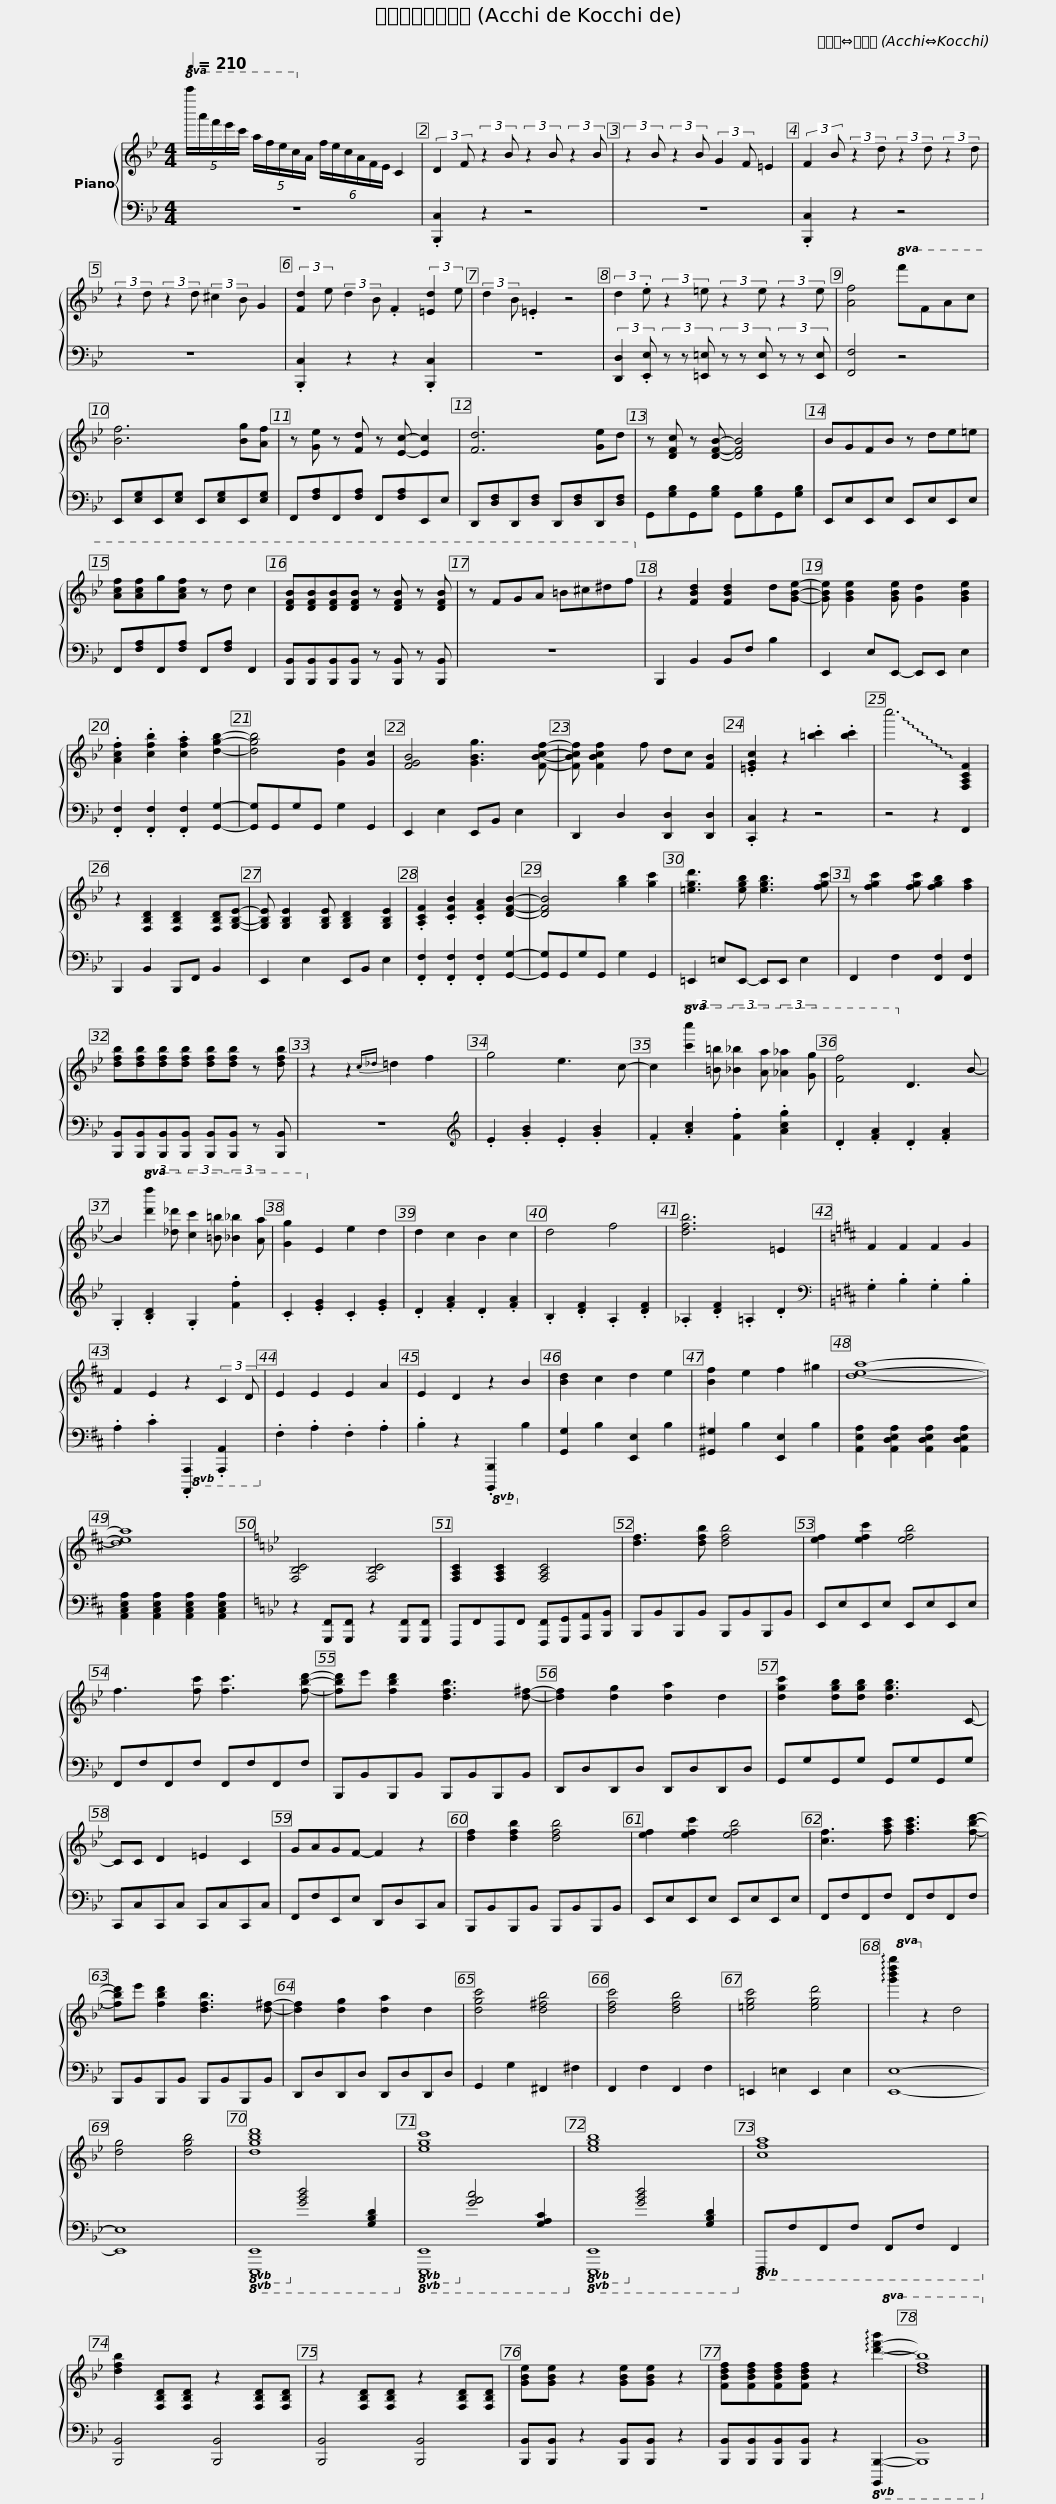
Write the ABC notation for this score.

X:1
%%score { 1 | ( 2 3 ) }
L:1/8
Q:1/4=210
M:4/4
I:linebreak $
K:Bb
V:1 treble
V:2 bass
V:3 bass
V:1
!8va(! (5:4:5c'''/a''/f''/e''/c''/ (5:4:5a'/f'/e'/c'/!8va)!a/ (6:4:6f/e/c/A/F/E/ C2 |$ (3:2:2D2 F (3:2:2z2 B (3:2:2z2 B (3:2:2z2 B | (3:2:2z2 B (3:2:2z2 B (3:2:2G2 F =E2 | (3:2:2F2 B (3:2:2z2 d (3:2:2z2 d (3:2:2z2 d |$ (3:2:2z2 d (3:2:2z2 d (3:2:2^c2 B G2 | %5
 (3:2:2[Fd]2 e (3:2:2d2 B .F2 (3:2:2[=Ed]2 e | (3:2:2d2 B .=E2 z4 |$ (3:2:2d2 .e (3:2:2z2 =e (3:2:2z2 e (3:2:2z2 e | [Af]4!8va(! f'fac' | [bf']6 [bg'][af'] |$ %10
 z [ge'] z [fd'] z [ec']- [ec']2 | [fd']6 [ge']d' | z [dfc'] z [dfb]- [dfb]4 |$ bgfb z d'e'=e' | [ac'f'][ac'f']g'[ac'f'] z d' c'2 | %15
 [dfb][dfb][dfb][dfb] z [dfb] z [dfb] |$ z fga =b^c'^d'f'!8va)! | z2 [FBd]2 [FBd]2 d[GBe]- | [GBe] [GBe]2 [GBe] [Gd]2 [GBe]2 | .[Acf]2 .[cfb]2 .[cfa]2 [dgb]2- |$ %20
 [dgb]4 [Gd]2 [Gc]2 | [FGB]4 [GBg]3 [FBcf]- | [FBcf] [FBcf]2 f dc [FB]2 | .[=EGc]2 z2 .[=bc']2 .[bc']2 |$ !~(!c''6 !~)![F,A,CF]2 | %25
 z2 [F,B,D]2 [F,B,D]2 [F,B,D][G,B,E]- | [G,B,E] [G,B,E]2 [G,B,E] [G,B,D]2 [G,B,E]2 | .[A,CF]2 .[CFB]2 .[CFA]2 [DFB]2- |$ [DFB]4 [gb]2 [gc']2 | [=egd']3 [egb] [egb]3 [fgc'] | %30
 z [fgc']2 [fgc'] [fgb]2 [fa]2 | [dfb][dfb][dfb][dfb] [dfb][dfb] z [dfb] |$ z2 z2{c_d} =d2 f2 | g4 e3 c- | c2!8va(! (3:2:2[c'c'']2 [=b=b'] (3:2:2[_b_b']2 [aa'] (3:2:2[_a_a']2 [gg'] | %35
 [ff']4!8va)! d3 B- |$ B2!8va(! (3:2:2[d'd'']2 [_d'_d''] (3:2:2[c'c'']2 [=b=b'] (3:2:2[_b_b']2 [aa'] | [gg']2!8va)! e2 e2 d2 | d2 c2 B2 c2 | d4 f4 |$ %40
 [dfb]6 =E2 |[K:D] F2 F2 F2 G2 | F2 E2 z2 (3:2:2C2 D | E2 E2 E2 A2 |$ E2 D2 z2 B2 | %45
 [Bd]2 c2 d2 e2 | [Bf]2 e2 f2 ^g2 | [dea]8- |$ [dea]8 |[K:Bb] [F,B,C]4 [F,B,C]4 | %50
 [F,A,C]2 [F,A,C]2 [F,A,C]4 | [df]3 [dfb] [dfb]4 |$ [ef]2 [efc']2 [efb]4 | f3 [fc'] [fc']3 [fbd']- | [fbd']e' [fbd']2 [dfb]3 [d^f]- |$ %55
 [df]2 [dg]2 [da]2 d2 | [dgc']2 [dgb][dgb] [dgb]3 C- | CC D2 =E2 C2 |$ GAGF- F2 z2 | [df]2 [dfb]2 [dfb]4 | %60
 [ef]2 [efc']2 [efb]4 |$ [cf]3 [fac'] [fac']3 [fbd']- | [fbd']e' [fbd']2 [dfb]3 [d^f]- | [df]2 [dg]2 [da]2 d2 |$ [dgc']4 [d^fb]4 | %65
 [dfc']4 [dfb]4 | [=egc']4 [egd']4 |!8va(! !arpeggio![g'b'd''g'']2!8va)! z2 d4 | [dg]4 [dgb]4 | [dgbd']8 |$ %70
 [egc']8 | [egb]8 | [cfa]8 | [dfb]2 [F,B,D][F,B,D] z2 [F,B,D][F,B,D] | z2 [F,B,D][F,B,D] z2 [F,B,D][F,B,D] |$ %75
 [GBe][GBe] z2 [GBe][GBe] z2 | [FBdf][FBdf][FBdf][FBdf] z2!8va(! !arpeggio![d'f'b']2- | [d'f'b']8!8va)! |] %78
V:2
 z8 |$ .[B,,,C,]2 z2 z4 | z8 | .[B,,,C,]2 z2 z4 |$ z8 | %5
 .[B,,,C,]2 z2 z2 .[B,,,C,]2 | z8 |$ (3:2:2[D,,D,]2 .[E,,E,] (3z z [=E,,=E,] (3z z [E,,E,] (3z z [E,,E,] | [F,,F,]4 z4 | E,,[E,G,]E,,[E,G,] E,,[E,G,]E,,[E,G,] |$ %10
 F,,[F,A,]F,,[F,A,] F,,[F,A,]E,,E, | D,,[D,F,]D,,[D,F,] D,,[D,F,]D,,[D,F,] | G,,[G,B,]G,,[G,B,] G,,[G,B,]G,,[G,B,] |$ E,,E,E,,E, E,,E,E,,E, | F,,[F,A,]F,,[F,A,] F,,[F,A,] F,,2 | %15
 [B,,,B,,][B,,,B,,][B,,,B,,][B,,,B,,] z [B,,,B,,] z [B,,,B,,] |$ z8 | B,,,2 B,,2 B,,F, B,2 | E,,2 E,E,,- E,,E,, E,2 | .[F,,F,]2 .[F,,F,]2 .[F,,F,]2 [G,,G,]2- |$ %20
 [G,,G,]G,,G,G,, G,2 G,,2 | E,,2 E,2 E,,B,, E,2 | D,,2 D,2 [D,,D,]2 [D,,D,]2 | .[C,,C,]2 z2 z4 |$ z4 z2 F,,2 | %25
 B,,,2 B,,2 B,,,F,, B,,2 | E,,2 E,2 E,,B,, E,2 | .[F,,F,]2 .[F,,F,]2 .[F,,F,]2 [G,,G,]2- |$ [G,,G,]G,,G,G,, G,2 G,,2 | =E,,2 =E,E,,- E,,E,, E,2 | %30
 F,,2 F,2 [F,,F,]2 [F,,F,]2 | [B,,,B,,][B,,,B,,][B,,,B,,][B,,,B,,] [B,,,B,,][B,,,B,,] z [B,,,B,,] |$ z8 |[K:treble] .E2 .[GB]2 .E2 .[GB]2 | .F2 .[Ac]2 .[Ff]2 .[Acg]2 | %35
 .D2 .[FA]2 .D2 .[FA]2 |$ .G,2 .[B,D]2 .G,2 .[Ff]2 | .C2 .[EG]2 .C2 .[EG]2 | .D2 .[FA]2 .D2 .[FA]2 | .B,2 .[DF]2 .A,2 .[DF]2 |$ %40
 ._A,2 .[DF]2 .=A,2 .D2 |[K:D][K:bass] .G,2 .B,2 .G,2 .B,2 | .A,2 .C2!8vb(! .[A,,,,A,,,]2 .[A,,,,A,,,]2!8vb)! | .F,2 .A,2 .F,2 .A,2 |$ .B,2 z2!8vb(! .[B,,,,B,,,]2!8vb)! B,,2 | %45
 [G,,G,]2 B,2 [E,,E,]2 B,2 | [^G,,^G,]2 B,2 [E,,E,]2 B,2 | [A,,E,A,]2 [A,,D,E,A,]2 [A,,D,E,A,]2 [A,,D,E,A,]2 |$ [A,,C,E,A,]2 [A,,C,E,A,]2 [A,,C,E,A,]2 [A,,C,E,A,]2 |[K:Bb] z2 [G,,,F,,][G,,,F,,] z2 [G,,,F,,][G,,,F,,] | %50
 F,,,F,,F,,,F,, [F,,,F,,][G,,,G,,][A,,,A,,][B,,,B,,] | B,,,B,,B,,,B,, B,,,B,,B,,,B,, |$ E,,E,E,,E, E,,E,E,,E, | F,,F,F,,F, F,,F,F,,F, | B,,,B,,B,,,B,, B,,,B,,B,,,B,, |$ %55
 D,,D,D,,D, D,,D,D,,D, | G,,G,G,,G, G,,G,G,,G, | C,,C,C,,C, C,,C,C,,C, |$ F,,F,E,,E, D,,D,C,,C, | B,,,B,,B,,,B,, B,,,B,,B,,,B,, | %60
 E,,E,E,,E, E,,E,E,,E, |$ F,,F,F,,F, F,,F,F,,F, | B,,,B,,B,,,B,, B,,,B,,B,,,B,, | D,,D,D,,D, D,,D,D,,D, |$ G,,2 G,2 ^F,,2 ^F,2 | %65
 F,,2 F,2 F,,2 F,2 | =E,,2 =E,2 E,,2 E,2 | [E,,E,]8- | [E,,E,]8 |!8vb(! x2!8vb)! [G,B,D]4 [G,B,D]2 |$ %70
!8vb(! x2!8vb)! [G,A,C]4 [G,A,C]2 |!8vb(! x2!8vb)! [G,B,D]4 [G,B,D]2 |!8vb(! F,,,F,,F,,,F,, F,,,F,, F,,,2!8vb)! | [B,,,B,,]4 [B,,,B,,]4 | [B,,,B,,]4 [B,,,B,,]4 |$ %75
 [B,,,B,,][B,,,B,,] z2 [B,,,B,,][B,,,B,,] z2 | [B,,,B,,][B,,,B,,][B,,,B,,][B,,,B,,] z2!8vb(! [B,,,,B,,,]2- | [B,,,,B,,,]8!8vb)! |] %78
V:3
 x8 |$ x8 | x8 | x8 |$ x8 | %5
 x8 | x8 |$ x8 | x8 | x8 |$ %10
 x8 | x8 | x8 |$ x8 | x8 | %15
 x8 |$ x8 | x8 | x8 | x8 |$ %20
 x8 | x8 | x8 | x8 |$ x8 | %25
 x8 | x8 | x8 |$ x8 | x8 | %30
 x8 | x8 |$ x8 |[K:treble] x8 | x8 | %35
 x8 |$ x8 | x8 | x8 | x8 |$ %40
 x8 |[K:D][K:bass] x8 | x4!8vb(! x4!8vb)! | x8 |$ x4!8vb(! x2!8vb)! x2 | %45
 x8 | x8 | x8 |$ x8 |[K:Bb] x8 | %50
 x8 | x8 |$ x8 | x8 | x8 |$ %55
 x8 | x8 | x8 |$ x8 | x8 | %60
 x8 |$ x8 | x8 | x8 |$ x8 | %65
 x8 | x8 | x8 | x8 |!8vb(! [E,,,E,,]8!8vb)! |$ %70
!8vb(! [E,,,E,,]8!8vb)! |!8vb(! [E,,,E,,]8!8vb)! |!8vb(! x8!8vb)! | x8 | x8 |$ %75
 x8 | x6!8vb(! x2 | x8!8vb)! |] %78
